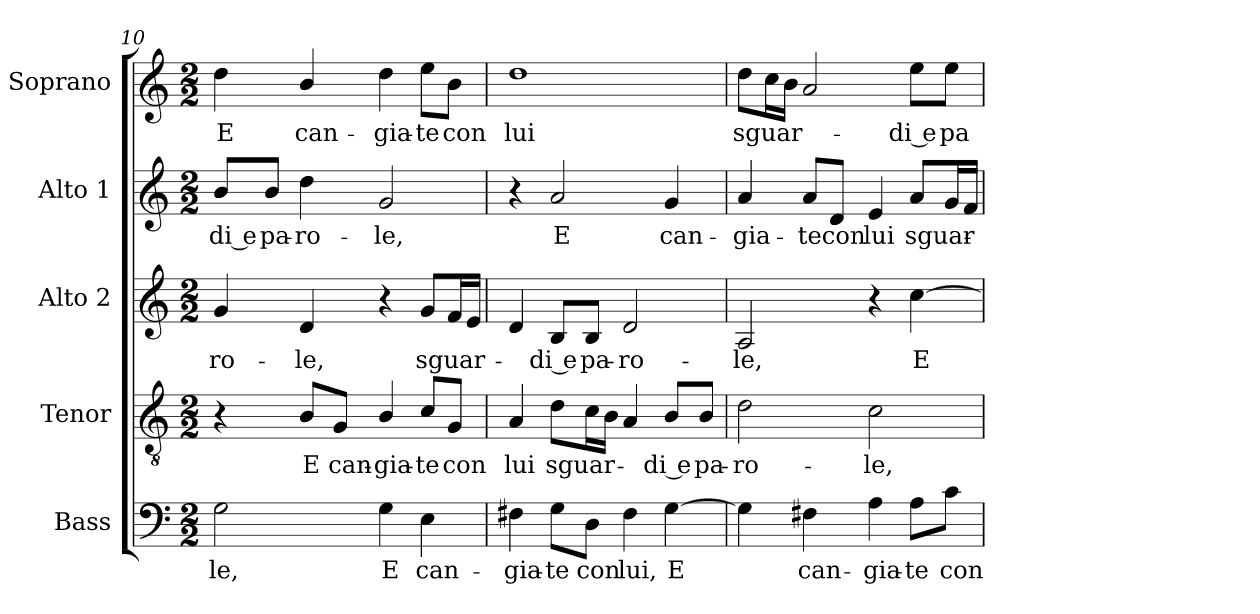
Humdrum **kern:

**kern	**text	**kern	**text	**kern	**text	**kern	**text	**kern	**text
*part5	*part5	*part4	*part4	*part3	*part3	*part2	*part2	*part1	*part1
*staff5	*staff5	*staff4	*staff4	*staff3	*staff3	*staff2	*staff2	*staff1	*staff1
*I"Bass	*	*I"Tenor	*	*I"Alto 2	*	*I"Alto 1	*	*I"Soprano	*
*I'B	*	*I'T	*	*I'A2	*	*I'A1	*	*I'S	*
*clefF4	*	*clefGv2	*	*clefG2	*	*clefG2	*	*clefG2	*
*	*	*ITrd7c12	*	*	*	*	*	*	*
*k[]	*	*k[]	*	*k[]	*	*k[]	*	*k[]	*
*C:	*	*C:	*	*C:	*	*C:	*	*C:	*
*M2/2	*	*M2/2	*	*M2/2	*	*M2/2	*	*M2/2	*
=10	=10	=10	=10	=10	=10	=10	=10	=10	=10
!	!LO:LY:b:color=#000000	!	!	!	!	!	!	!	!
!	!	!	!	!	!LO:LY:b:color=#000000	!	!	!	!
!	!	!	!	!	!	!	!LO:LY:b:color=#000000	!	!
!	!	!	!	!	!	!	!	!	!LO:LY:b:color=#000000
2Gi\	-le,	4r	.	4gi/	-ro-	8bi/L	-di e	4ddi\	E
!	!	!	!	!	!	!	!LO:LY:b:color=#000000	!	!
.	.	.	.	.	.	8bi/J	pa-	.	.
!	!	!	!LO:LY:b:color=#000000	!	!	!	!	!	!
!	!	!	!	!	!LO:LY:b:color=#000000	!	!	!	!
!	!	!	!	!	!	!	!LO:LY:b:color=#000000	!	!
!	!	!	!	!	!	!	!	!	!LO:LY:b:color=#000000
.	.	8BBi/L	E	4di/	-le,	4ddi\	-ro-	4bi/	can-
!	!	!	!LO:LY:b:color=#000000	!	!	!	!	!	!
.	.	8GGi/J	can-	.	.	.	.	.	.
!	!LO:LY:b:color=#000000	!	!	!	!	!	!	!	!
!	!	!	!LO:LY:b:color=#000000	!	!	!	!	!	!
!	!	!	!	!	!	!	!LO:LY:b:color=#000000	!	!
!	!	!	!	!	!	!	!	!	!LO:LY:b:color=#000000
4Gi\	E	4BBi/	-gia-	4r	.	2gi/	-le,	4ddi\	-gia-
!	!LO:LY:b:color=#000000	!	!	!	!	!	!	!	!
!	!	!	!LO:LY:b:color=#000000	!	!	!	!	!	!
!	!	!	!	!	!LO:LY:b:color=#000000	!	!	!	!
!	!	!	!	!	!	!	!	!	!LO:LY:b:color=#000000
4Ei\	can-	8Ci/L	-te	8gi/L	sguar-	.	.	8eei\L	-te
!	!	!	!LO:LY:b:color=#000000	!	!	!	!	!	!
!	!	!	!	!	!	!	!	!	!LO:LY:b:color=#000000
.	.	8GGi/J	con	16fi/L	.	.	.	8bi\J	con
.	.	.	.	16ei/JJ	.	.	.	.	.
=11	=11	=11	=11	=11	=11	=11	=11	=11	=11
!	!LO:LY:b:color=#000000	!	!	!	!	!	!	!	!
!	!	!	!LO:LY:b:color=#000000	!	!	!	!	!	!
!	!	!	!	!	!	!	!	!	!LO:LY:b:color=#000000
4F#Xi\	-gia-	4AAi/	lui	4di/	.	4r	.	1ddi	lui
!	!LO:LY:b:color=#000000	!	!	!	!	!	!	!	!
!	!	!	!LO:LY:b:color=#000000	!	!	!	!	!	!
!	!	!	!	!	!LO:LY:b:color=#000000	!	!	!	!
!	!	!	!	!	!	!	!LO:LY:b:color=#000000	!	!
8Gi\L	-te	8Di\L	sguar-	8Bi/L	-di e	2ai/	E	.	.
!	!LO:LY:b:color=#000000	!	!	!	!	!	!	!	!
!	!	!	!	!	!LO:LY:b:color=#000000	!	!	!	!
8Di\J	con	16Ci\L	.	8Bi/J	pa-	.	.	.	.
.	.	16BBi\JJ	.	.	.	.	.	.	.
!	!LO:LY:b:color=#000000	!	!	!	!	!	!	!	!
!	!	!	!	!	!LO:LY:b:color=#000000	!	!	!	!
4F#i\	lui,	4AAi/	.	2di/	-ro-	.	.	.	.
!	!LO:LY:b:color=#000000	!	!	!	!	!	!	!	!
!	!	!	!LO:LY:b:color=#000000	!	!	!	!	!	!
!	!	!	!	!	!	!	!LO:LY:b:color=#000000	!	!
[4Gi\	E	8BBi/L	-di e	.	.	4gi/	can-	.	.
!	!	!	!LO:LY:b:color=#000000	!	!	!	!	!	!
.	.	8BBi/J	pa-	.	.	.	.	.	.
!!LO:PB:g=z
=12	=12	=12	=12	=12	=12	=12	=12	=12	=12
!	!	!	!LO:LY:b:color=#000000	!	!	!	!	!	!
!	!	!	!	!	!LO:LY:b:color=#000000	!	!	!	!
!	!	!	!	!	!	!	!LO:LY:b:color=#000000	!	!
!	!	!	!	!	!	!	!	!	!LO:LY:b:color=#000000
4Gi\]	.	2Di\	-ro-	2Ai/	-le,	4ai/	-gia-	8ddi\L	sguar-
.	.	.	.	.	.	.	.	16cci\L	.
.	.	.	.	.	.	.	.	16bi\JJ	.
!	!LO:LY:b:color=#000000	!	!	!	!	!	!	!	!
!	!	!	!	!	!	!	!LO:LY:b:color=#000000	!	!
4F#Xi\	can-	.	.	.	.	8ai/L	-te	2ai/	.
!	!	!	!	!	!	!	!LO:LY:b:color=#000000	!	!
.	.	.	.	.	.	8di/J	con	.	.
!	!LO:LY:b:color=#000000	!	!	!	!	!	!	!	!
!	!	!	!LO:LY:b:color=#000000	!	!	!	!	!	!
!	!	!	!	!	!	!	!LO:LY:b:color=#000000	!	!
4Ai\	-gia-	2Ci\	-le,	4r	.	4ei/	lui	.	.
!	!LO:LY:b:color=#000000	!	!	!	!	!	!	!	!
!	!	!	!	!	!LO:LY:b:color=#000000	!	!	!	!
!	!	!	!	!	!	!	!LO:LY:b:color=#000000	!	!
!	!	!	!	!	!	!	!	!	!LO:LY:b:color=#000000
8Ai\L	-te	.	.	[4cci\	E	8ai/L	sguar-	8eei\L	-di e
!	!LO:LY:b:color=#000000	!	!	!	!	!	!	!	!
!	!	!	!	!	!	!	!	!	!LO:LY:b:color=#000000
8ci\J	con	.	.	.	.	16gi/L	.	8eei\J	pa-
.	.	.	.	.	.	16fi/JJ	.	.	.
=	=	=	=	=	=	=	=	=	=
*-	*-	*-	*-	*-	*-	*-	*-	*-	*-
